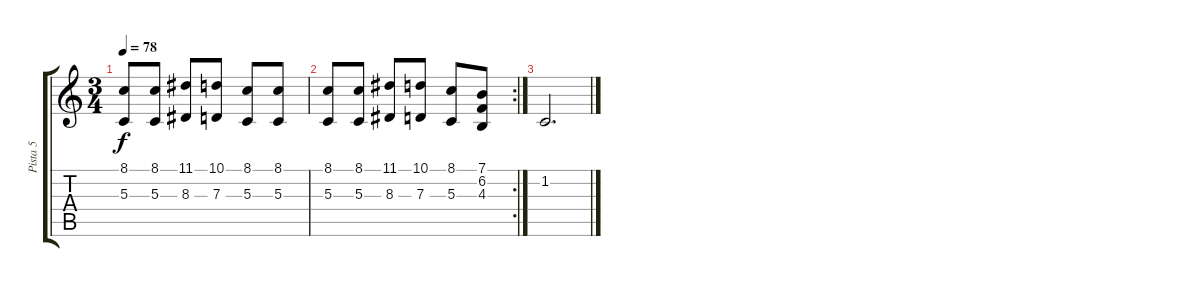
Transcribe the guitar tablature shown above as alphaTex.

\track ("Pista 5" "Pista 5") {instrument choiraahs}
\staff {score tabs}
\tuning (E4 B3 G3 D3 A2 E2) {hide}
\ts (3 4)
\tempo 78
\clef g2
\ks c
(8.1 5.3).8{dy f} (8.1 5.3).8 (11.1 8.3).8 (10.1 7.3).8 (8.1 5.3).8 (8.1 5.3).8 |
\rc 2
(8.1 5.3).8 (8.1 5.3).8 (11.1 8.3).8 (10.1 7.3).8 (8.1 5.3).8 (7.1 6.2 4.3).8 |
1.2.2{d}
